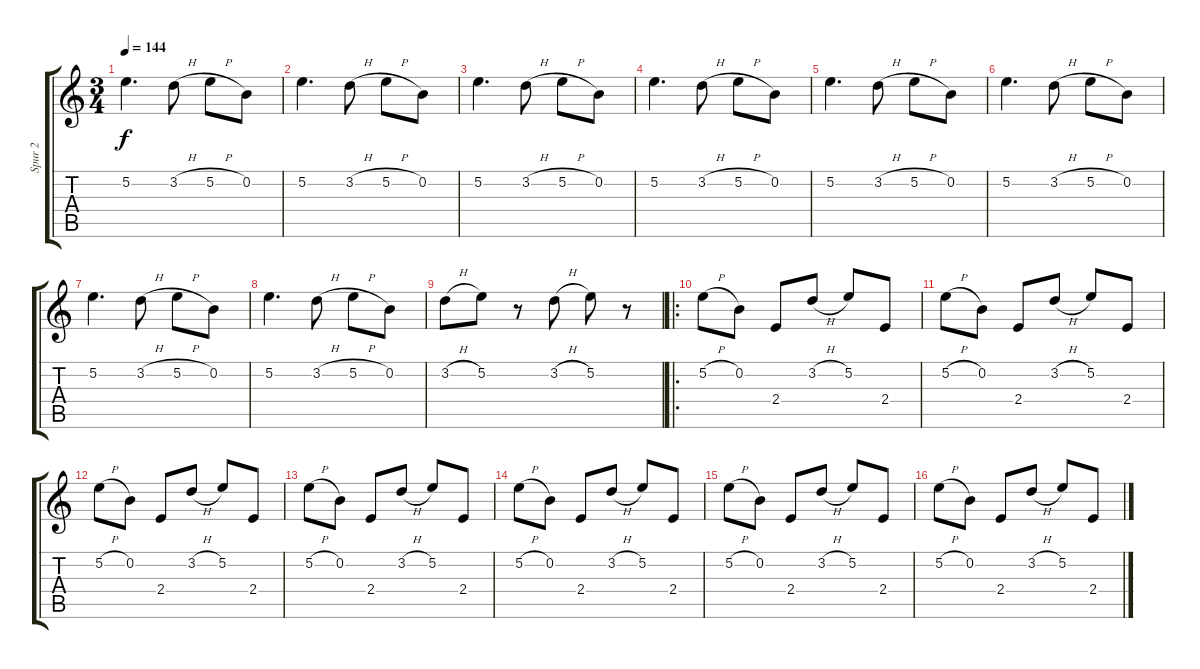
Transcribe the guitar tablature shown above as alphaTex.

\track ("Spur 2" "Spur 2") {instrument electricguitarclean}
\staff {score tabs}
\tuning (E4 B3 G3 D3 A2 D2) {hide}
\ts (3 4)
\tempo 144
\clef g2
\ks c
5.2.4{d dy f} 3.2{h}.8 5.2{h}.8 0.2.8 |
5.2.4{d} 3.2{h}.8 5.2{h}.8 0.2.8 |
5.2.4{d} 3.2{h}.8 5.2{h}.8 0.2.8 |
5.2.4{d} 3.2{h}.8 5.2{h}.8 0.2.8 |
5.2.4{d} 3.2{h}.8 5.2{h}.8 0.2.8 |
5.2.4{d} 3.2{h}.8 5.2{h}.8 0.2.8 |
5.2.4{d} 3.2{h}.8 5.2{h}.8 0.2.8 |
5.2.4{d} 3.2{h}.8 5.2{h}.8 0.2.8 |
3.2{h}.8 5.2.8 r.8 3.2{h}.8 5.2.8 r.8 |
\ro
5.2{h}.8{volume 7 instrument overdrivenguitar} 0.2.8 2.4.8 3.2{h}.8 5.2.8 2.4.8 |
5.2{h}.8 0.2.8 2.4.8 3.2{h}.8 5.2.8 2.4.8 |
5.2{h}.8 0.2.8 2.4.8 3.2{h}.8 5.2.8 2.4.8 |
5.2{h}.8 0.2.8 2.4.8 3.2{h}.8 5.2.8 2.4.8 |
5.2{h}.8 0.2.8 2.4.8 3.2{h}.8 5.2.8 2.4.8 |
5.2{h}.8 0.2.8 2.4.8 3.2{h}.8 5.2.8 2.4.8 |
5.2{h}.8 0.2.8 2.4.8 3.2{h}.8 5.2.8 2.4.8
